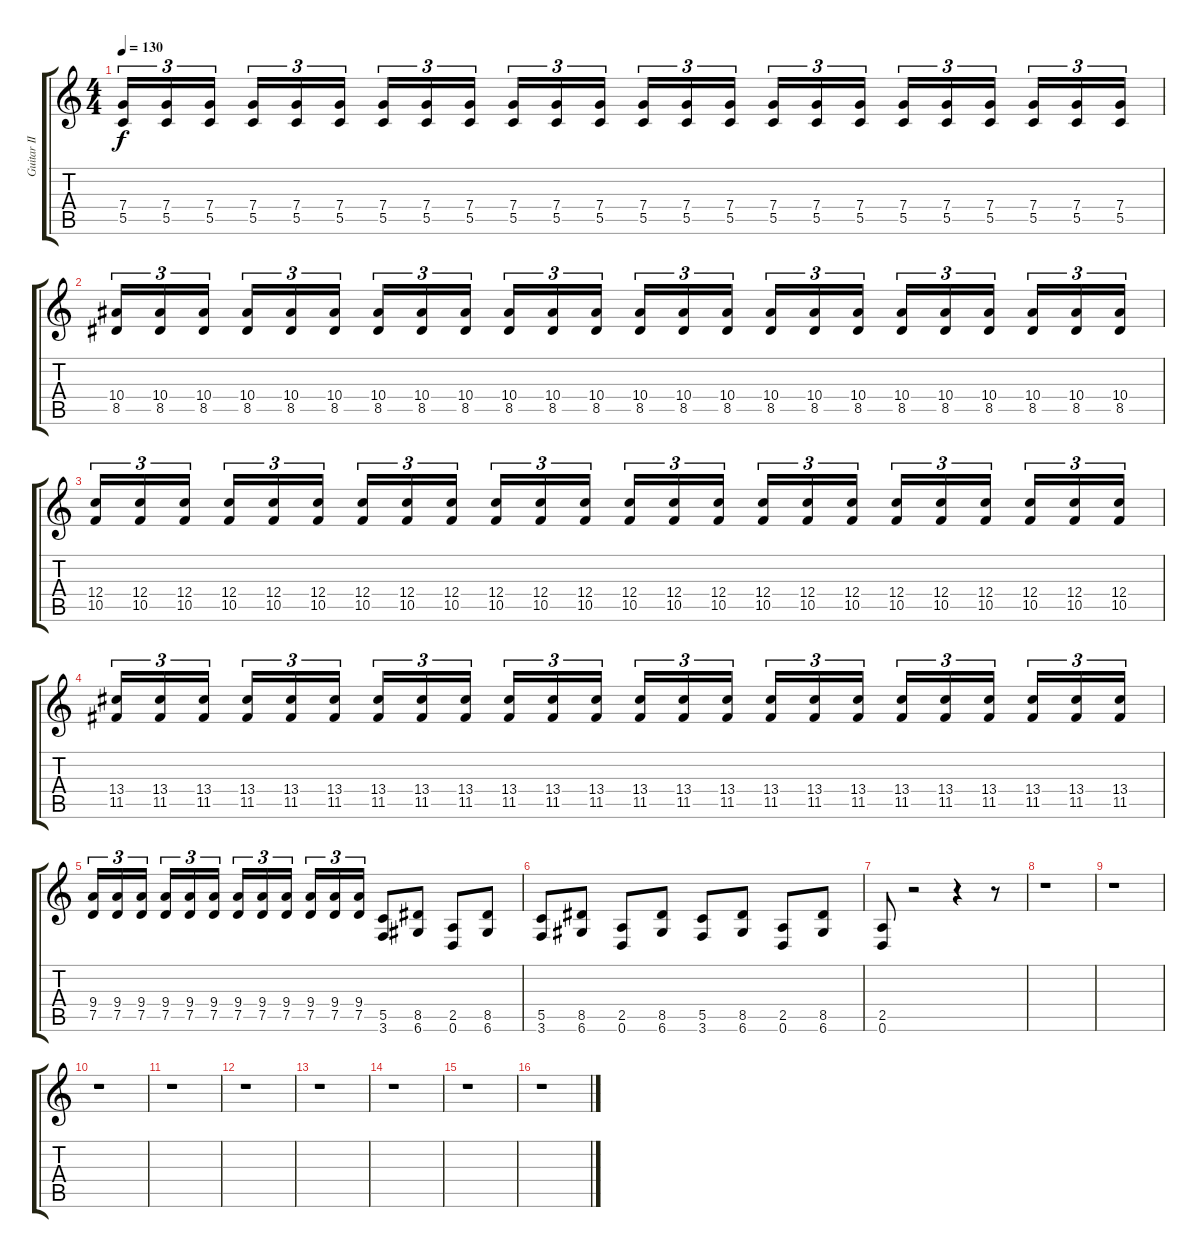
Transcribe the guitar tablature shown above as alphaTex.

\track ("Guitar II" "Guitar II") {instrument distortionguitar}
\staff {score tabs}
\tuning (D4 A3 F3 C3 G2 D2) {hide}
\ts (4 4)
\tempo 130
\clef g2
\ks c
(7.4 5.5).16{tu (3 2) dy f} (7.4 5.5).16{tu (3 2)} (7.4 5.5).16{tu (3 2)} (7.4 5.5).16{tu (3 2)} (7.4 5.5).16{tu (3 2)} (7.4 5.5).16{tu (3 2)} (7.4 5.5).16{tu (3 2)} (7.4 5.5).16{tu (3 2)} (7.4 5.5).16{tu (3 2)} (7.4 5.5).16{tu (3 2)} (7.4 5.5).16{tu (3 2)} (7.4 5.5).16{tu (3 2)} (7.4 5.5).16{tu (3 2)} (7.4 5.5).16{tu (3 2)} (7.4 5.5).16{tu (3 2)} (7.4 5.5).16{tu (3 2)} (7.4 5.5).16{tu (3 2)} (7.4 5.5).16{tu (3 2)} (7.4 5.5).16{tu (3 2)} (7.4 5.5).16{tu (3 2)} (7.4 5.5).16{tu (3 2)} (7.4 5.5).16{tu (3 2)} (7.4 5.5).16{tu (3 2)} (7.4 5.5).16{tu (3 2)} |
(10.4 8.5).16{tu (3 2)} (10.4 8.5).16{tu (3 2)} (10.4 8.5).16{tu (3 2)} (10.4 8.5).16{tu (3 2)} (10.4 8.5).16{tu (3 2)} (10.4 8.5).16{tu (3 2)} (10.4 8.5).16{tu (3 2)} (10.4 8.5).16{tu (3 2)} (10.4 8.5).16{tu (3 2)} (10.4 8.5).16{tu (3 2)} (10.4 8.5).16{tu (3 2)} (10.4 8.5).16{tu (3 2)} (10.4 8.5).16{tu (3 2)} (10.4 8.5).16{tu (3 2)} (10.4 8.5).16{tu (3 2)} (10.4 8.5).16{tu (3 2)} (10.4 8.5).16{tu (3 2)} (10.4 8.5).16{tu (3 2)} (10.4 8.5).16{tu (3 2)} (10.4 8.5).16{tu (3 2)} (10.4 8.5).16{tu (3 2)} (10.4 8.5).16{tu (3 2)} (10.4 8.5).16{tu (3 2)} (10.4 8.5).16{tu (3 2)} |
(12.4 10.5).16{tu (3 2)} (12.4 10.5).16{tu (3 2)} (12.4 10.5).16{tu (3 2)} (12.4 10.5).16{tu (3 2)} (12.4 10.5).16{tu (3 2)} (12.4 10.5).16{tu (3 2)} (12.4 10.5).16{tu (3 2)} (12.4 10.5).16{tu (3 2)} (12.4 10.5).16{tu (3 2)} (12.4 10.5).16{tu (3 2)} (12.4 10.5).16{tu (3 2)} (12.4 10.5).16{tu (3 2)} (12.4 10.5).16{tu (3 2)} (12.4 10.5).16{tu (3 2)} (12.4 10.5).16{tu (3 2)} (12.4 10.5).16{tu (3 2)} (12.4 10.5).16{tu (3 2)} (12.4 10.5).16{tu (3 2)} (12.4 10.5).16{tu (3 2)} (12.4 10.5).16{tu (3 2)} (12.4 10.5).16{tu (3 2)} (12.4 10.5).16{tu (3 2)} (12.4 10.5).16{tu (3 2)} (12.4 10.5).16{tu (3 2)} |
(13.4 11.5).16{tu (3 2)} (13.4 11.5).16{tu (3 2)} (13.4 11.5).16{tu (3 2)} (13.4 11.5).16{tu (3 2)} (13.4 11.5).16{tu (3 2)} (13.4 11.5).16{tu (3 2)} (13.4 11.5).16{tu (3 2)} (13.4 11.5).16{tu (3 2)} (13.4 11.5).16{tu (3 2)} (13.4 11.5).16{tu (3 2)} (13.4 11.5).16{tu (3 2)} (13.4 11.5).16{tu (3 2)} (13.4 11.5).16{tu (3 2)} (13.4 11.5).16{tu (3 2)} (13.4 11.5).16{tu (3 2)} (13.4 11.5).16{tu (3 2)} (13.4 11.5).16{tu (3 2)} (13.4 11.5).16{tu (3 2)} (13.4 11.5).16{tu (3 2)} (13.4 11.5).16{tu (3 2)} (13.4 11.5).16{tu (3 2)} (13.4 11.5).16{tu (3 2)} (13.4 11.5).16{tu (3 2)} (13.4 11.5).16{tu (3 2)} |
(9.4 7.5).16{tu (3 2)} (9.4 7.5).16{tu (3 2)} (9.4 7.5).16{tu (3 2)} (9.4 7.5).16{tu (3 2)} (9.4 7.5).16{tu (3 2)} (9.4 7.5).16{tu (3 2)} (9.4 7.5).16{tu (3 2)} (9.4 7.5).16{tu (3 2)} (9.4 7.5).16{tu (3 2)} (9.4 7.5).16{tu (3 2)} (9.4 7.5).16{tu (3 2)} (9.4 7.5).16{tu (3 2)} (5.5 3.6).8 (8.5 6.6).8 (2.5 0.6).8 (8.5 6.6).8 |
(5.5 3.6).8 (8.5 6.6).8 (2.5 0.6).8 (8.5 6.6).8 (5.5 3.6).8 (8.5 6.6).8 (2.5 0.6).8 (8.5 6.6).8 |
(2.5 0.6).8 r.2 r.4 r.8 |
r.1 |
r.1 |
r.1 |
r.1 |
r.1 |
r.1 |
r.1 |
r.1 |
r.1
